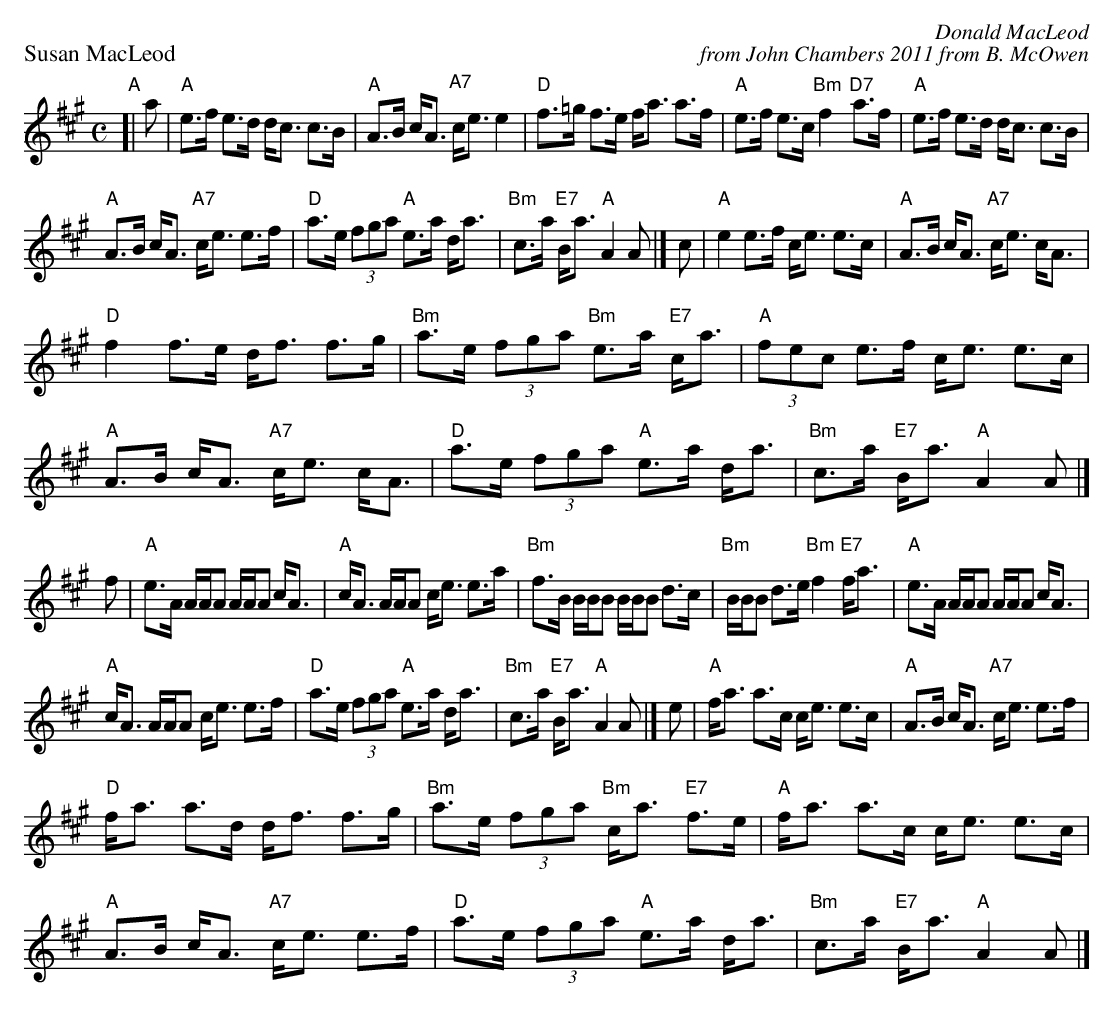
X:1
P: Susan MacLeod
C: Donald MacLeod
C: from John Chambers 2011 from B. McOwen
M: C
L: 1/16
K: A
"A"[| a2 |"A"e3f e3d dc3 c3B | "A"A3B cA3 "A7"ce3 e4 |"D"f3=g f3e fa3 a3f | "A"e3f e3c "Bm"f4 "D7"a3f |"A"e3f e3d dc3 c3B |
"A"A3B cA3 "A7"ce3 e3f |"D"a3e (3f2g2a2 "A"e3a da3 | "Bm"c3a "E7"Ba3 "A"A4 A2 |] c2 |"A"e4 e3f ce3 e3c | "A"A3B cA3 "A7"ce3 cA3 |
"D"f4 f3e df3 f3g | "Bm"a3e (3f2g2a2 "Bm"e3a "E7"ca3 |"A"(3f2e2c2 e3f ce3 e3c | "A"A3B cA3 "A7"ce3 cA3 |"D"a3e (3f2g2a2 "A"e3a da3 | "Bm"c3a "E7"Ba3 "A"A4 A2 |]
f2 |"A"e3A AAA2 AAA2 cA3 | "A"cA3 AAA2 ce3 e3a |"Bm"f3B BBB2 BBB2 d3c | "Bm"BBB2 d3e "Bm"f4 "E7"fa3 |"A"e3A AAA2 AAA2 cA3 |
"A"cA3 AAA2 ce3 e3f |"D"a3e (3f2g2a2 "A"e3a da3 | "Bm"c3a "E7"Ba3 "A"A4 A2 |] e2 |"A"fa3 a3c ce3 e3c | "A"A3B cA3 "A7"ce3 e3f |
"D"fa3 a3d df3 f3g | "Bm"a3e (3f2g2a2 "Bm"ca3 "E7"f3e |"A"fa3 a3c ce3 e3c | "A"A3B cA3 "A7"ce3 e3f |"D"a3e (3f2g2a2 "A"e3a da3 | "Bm"c3a "E7"Ba3 "A"A4 A2 |]
